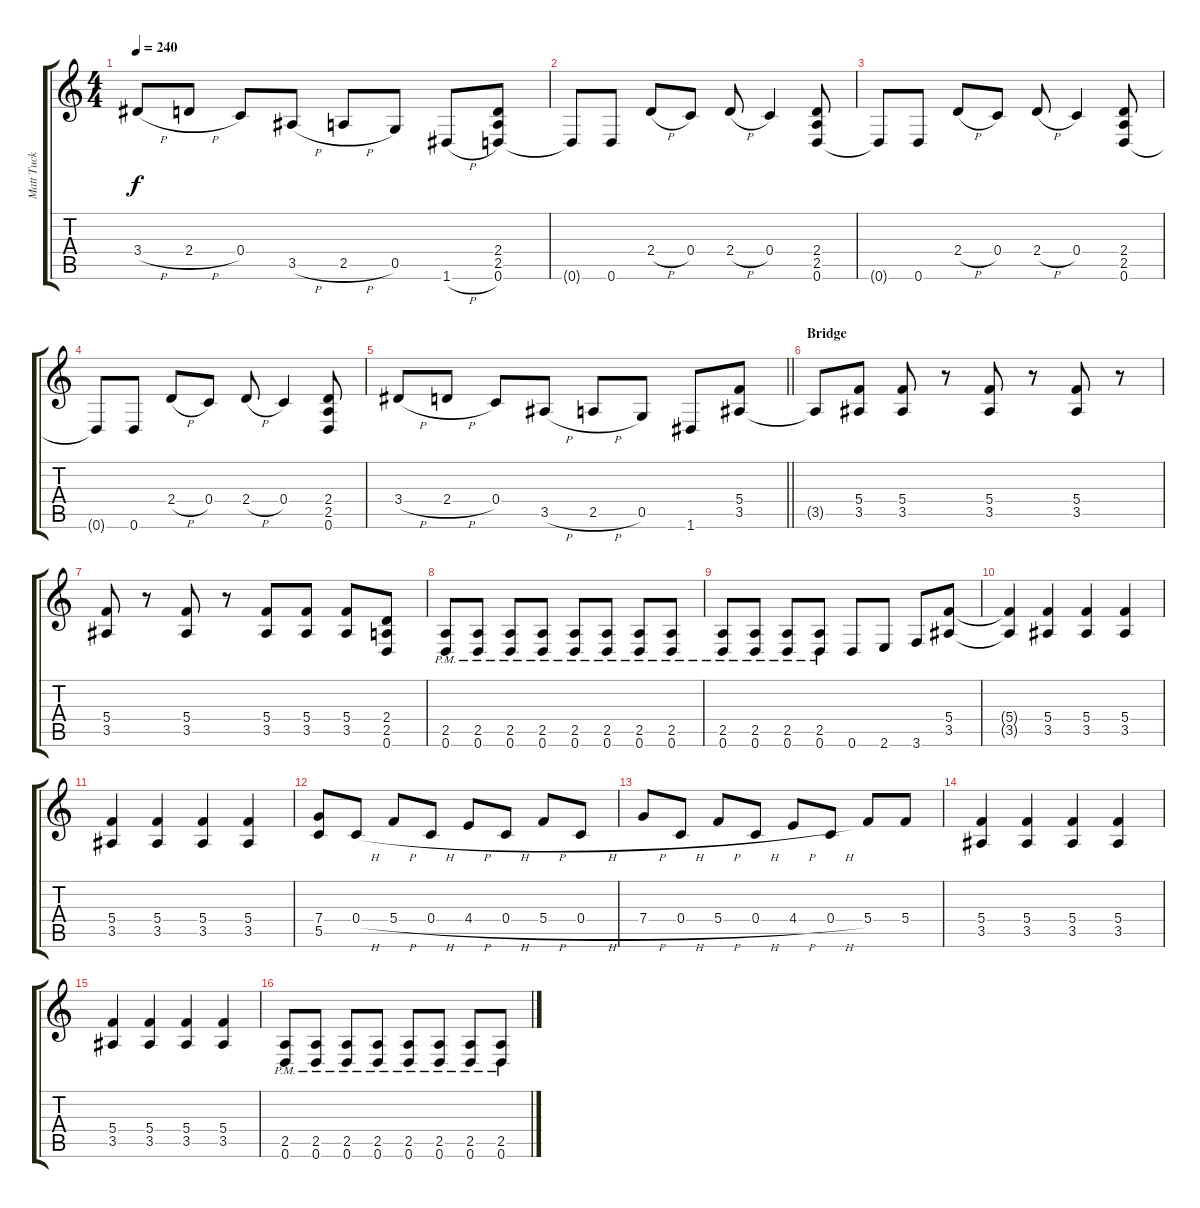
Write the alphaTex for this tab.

\track ("Matt Tuck" "Matt Tuck") {instrument distortionguitar}
\staff {score tabs}
\tuning (D4 A3 F3 C3 G2 D2) {hide}
\ts (4 4)
\tempo 240
\clef g2
\ks c
3.4{h}.8{dy f} 2.4{h}.8 0.4.8 3.5{h}.8 2.5{h}.8 0.5.8 1.6{h}.8 (2.4 2.5 0.6).8 |
0.6{t}.8 0.6.8 2.4{h}.8 0.4.8 2.4{h}.8 0.4.4 (2.4 2.5 0.6).8 |
0.6{t}.8 0.6.8 2.4{h}.8 0.4.8 2.4{h}.8 0.4.4 (2.4 2.5 0.6).8 |
0.6{t}.8 0.6.8 2.4{h}.8 0.4.8 2.4{h}.8 0.4.4 (2.4 2.5 0.6).8 |
\barLineRight lightlight
3.4{h}.8 2.4{h}.8 0.4.8 3.5{h}.8 2.5{h}.8 0.5.8 1.6.8 (5.4 3.5).8 |
\section ("" "Bridge")
3.5{t}.8{volume 8 instrument overdrivenguitar} (5.4 3.5).8 (5.4 3.5).8 r.8 (5.4 3.5).8 r.8 (5.4 3.5).8 r.8 |
(5.4 3.5).8 r.8 (5.4 3.5).8 r.8 (5.4 3.5).8 (5.4 3.5).8 (5.4 3.5).8 (2.4 2.5 0.6).8{volume 13 balance 0 instrument distortionguitar} |
(2.5{pm} 0.6{pm}).8 (2.5{pm} 0.6{pm}).8 (2.5{pm} 0.6{pm}).8 (2.5{pm} 0.6{pm}).8 (2.5{pm} 0.6{pm}).8 (2.5{pm} 0.6{pm}).8 (2.5{pm} 0.6{pm}).8 (2.5{pm} 0.6{pm}).8 |
(2.5{pm} 0.6{pm}).8 (2.5{pm} 0.6{pm}).8 (2.5{pm} 0.6{pm}).8 (2.5{pm} 0.6{pm}).8 0.6.8 2.6.8 3.6.8 (5.4 3.5).8 |
(5.4{t} 3.5{t}).4 (5.4 3.5).4 (5.4 3.5).4 (5.4 3.5).4 |
(5.4 3.5).4 (5.4 3.5).4 (5.4 3.5).4 (5.4 3.5).4 |
(7.4 5.5).8 0.4{h}.8 5.4{h}.8 0.4{h}.8 4.4{h}.8 0.4{h}.8 5.4{h}.8 0.4{h}.8 |
7.4{h}.8 0.4{h}.8 5.4{h}.8 0.4{h}.8 4.4{h}.8 0.4{h}.8 5.4.8 5.4.8 |
(5.4 3.5).4 (5.4 3.5).4 (5.4 3.5).4 (5.4 3.5).4 |
(5.4 3.5).4 (5.4 3.5).4 (5.4 3.5).4 (5.4 3.5).4 |
(2.5{pm} 0.6{pm}).8 (2.5{pm} 0.6{pm}).8 (2.5{pm} 0.6{pm}).8 (2.5{pm} 0.6{pm}).8 (2.5{pm} 0.6{pm}).8 (2.5{pm} 0.6{pm}).8 (2.5{pm} 0.6{pm}).8 (2.5{pm} 0.6{pm}).8
